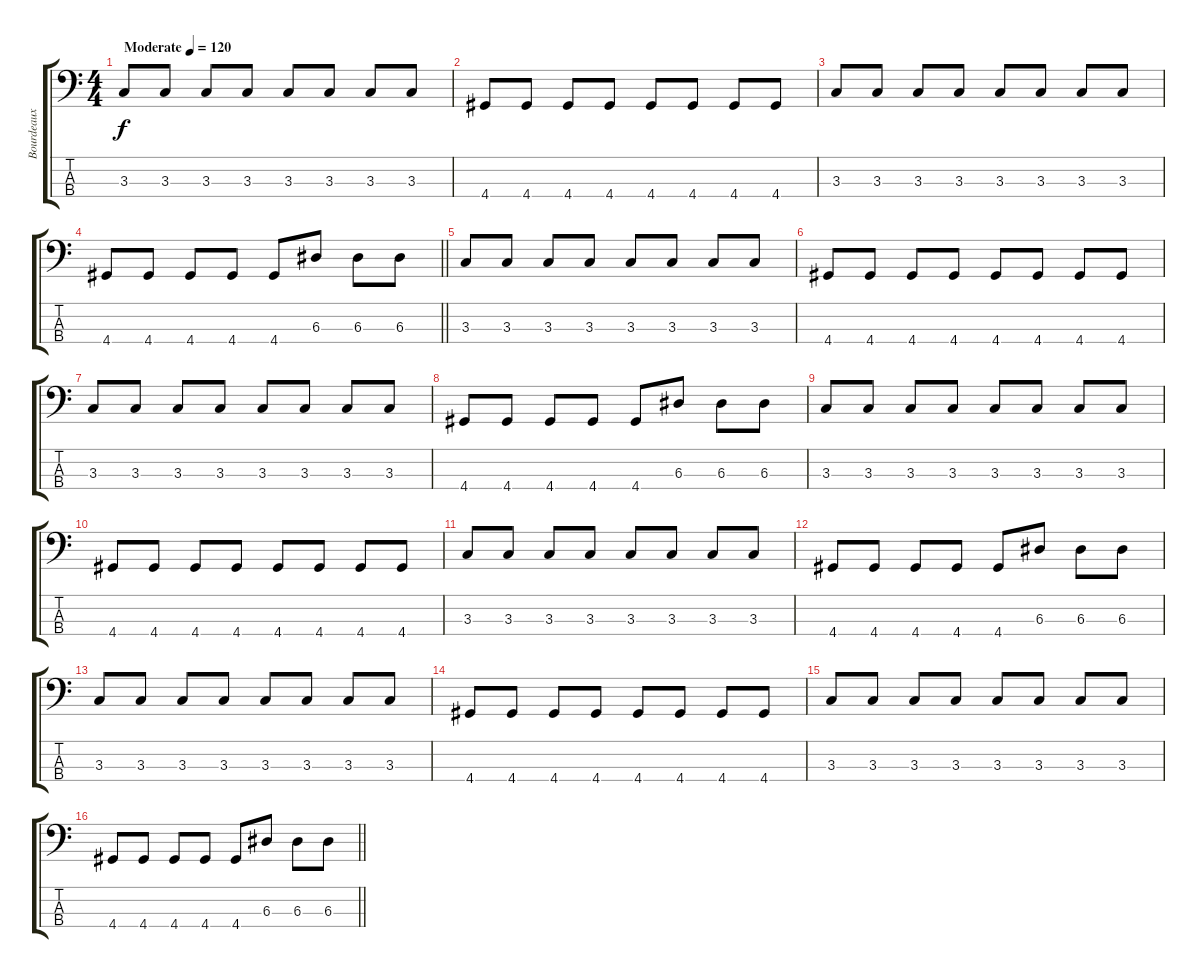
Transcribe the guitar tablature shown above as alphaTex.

\track ("Bourdeaux" "Bourdeaux") {instrument electricbassfinger}
\staff {score tabs}
\tuning (G2 D2 A1 E1) {hide}
\ts (4 4)
\tempo (120 "Moderate")
\clef f4
\ks c
3.3.8{dy f instrument electricbassfinger} 3.3.8 3.3.8 3.3.8 3.3.8 3.3.8 3.3.8 3.3.8 |
4.4.8 4.4.8 4.4.8 4.4.8 4.4.8 4.4.8 4.4.8 4.4.8 |
3.3.8 3.3.8 3.3.8 3.3.8 3.3.8 3.3.8 3.3.8 3.3.8 |
\barLineRight lightlight
4.4.8 4.4.8 4.4.8 4.4.8 4.4.8 6.3.8 6.3.8 6.3.8 |
3.3.8 3.3.8 3.3.8 3.3.8 3.3.8 3.3.8 3.3.8 3.3.8 |
4.4.8 4.4.8 4.4.8 4.4.8 4.4.8 4.4.8 4.4.8 4.4.8 |
3.3.8 3.3.8 3.3.8 3.3.8 3.3.8 3.3.8 3.3.8 3.3.8 |
4.4.8 4.4.8 4.4.8 4.4.8 4.4.8 6.3.8 6.3.8 6.3.8 |
3.3.8 3.3.8 3.3.8 3.3.8 3.3.8 3.3.8 3.3.8 3.3.8 |
4.4.8 4.4.8 4.4.8 4.4.8 4.4.8 4.4.8 4.4.8 4.4.8 |
3.3.8 3.3.8 3.3.8 3.3.8 3.3.8 3.3.8 3.3.8 3.3.8 |
4.4.8 4.4.8 4.4.8 4.4.8 4.4.8 6.3.8 6.3.8 6.3.8 |
3.3.8 3.3.8 3.3.8 3.3.8 3.3.8 3.3.8 3.3.8 3.3.8 |
4.4.8 4.4.8 4.4.8 4.4.8 4.4.8 4.4.8 4.4.8 4.4.8 |
3.3.8 3.3.8 3.3.8 3.3.8 3.3.8 3.3.8 3.3.8 3.3.8 |
\barLineRight lightlight
4.4.8 4.4.8 4.4.8 4.4.8 4.4.8 6.3.8 6.3.8 6.3.8
